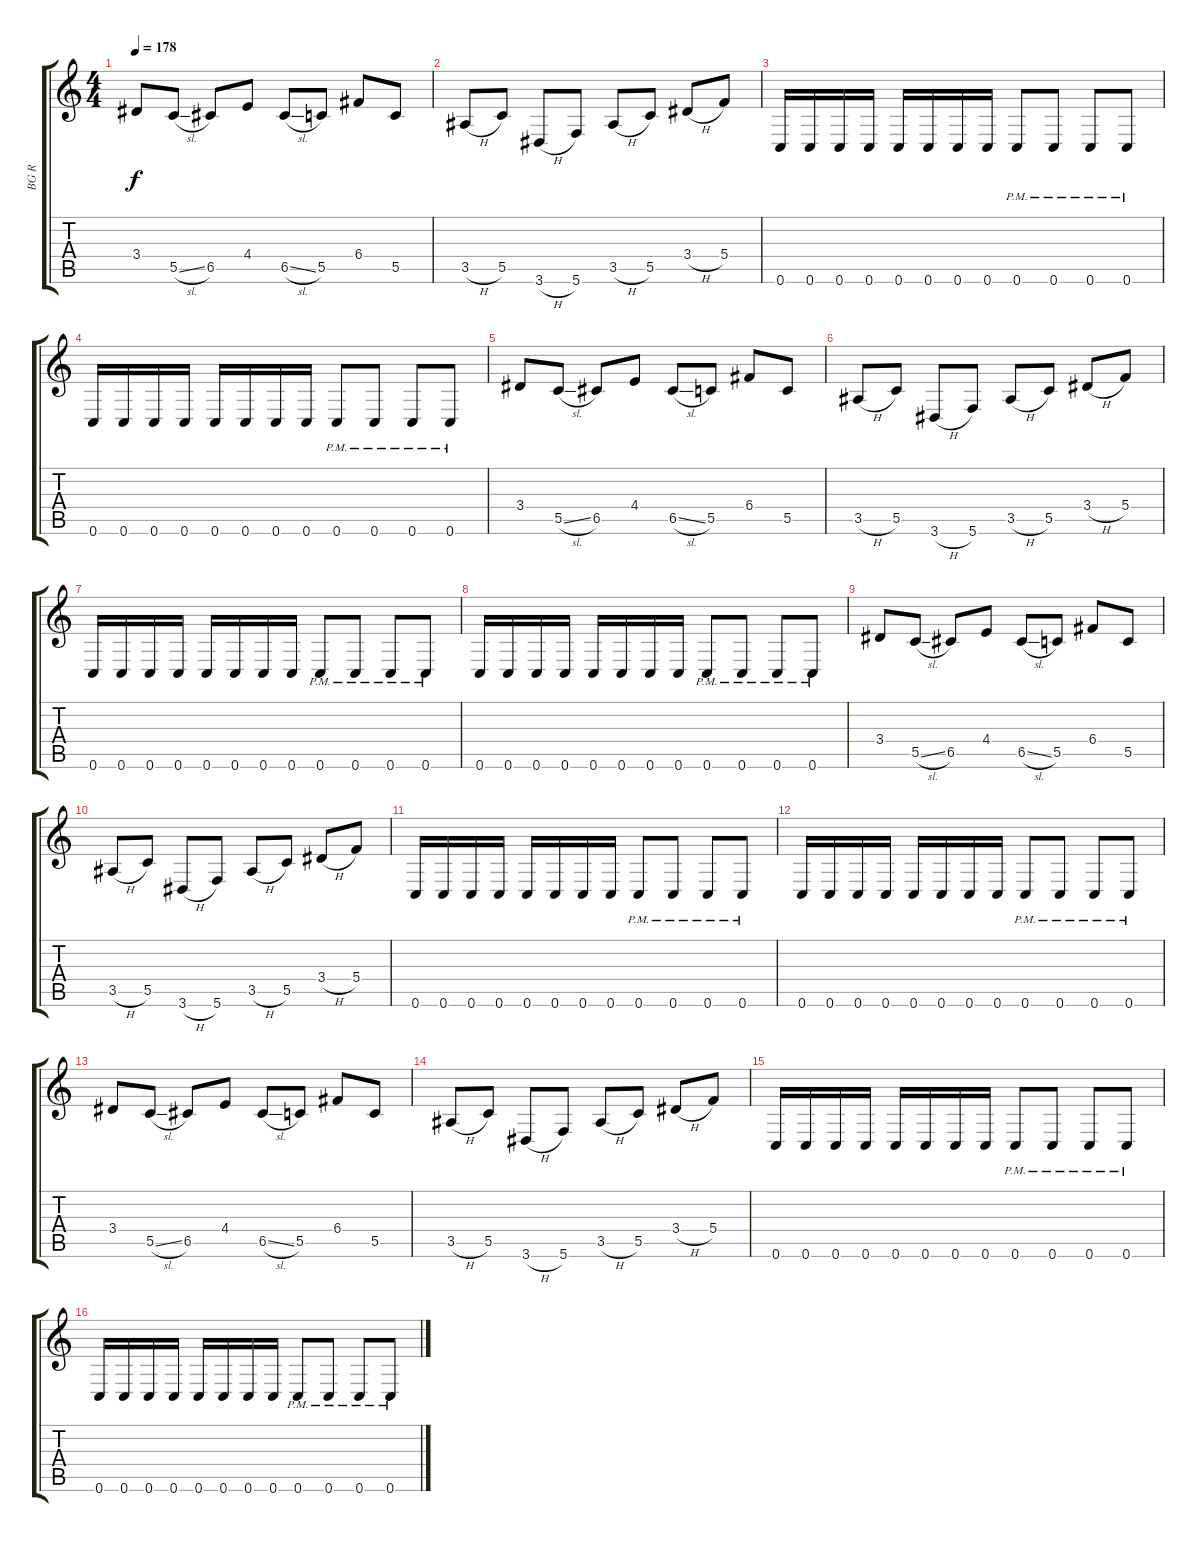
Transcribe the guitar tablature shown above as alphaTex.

\track ("BG R" "BG R") {instrument overdrivenguitar}
\staff {score tabs}
\tuning (D4 A3 F3 C3 G2 C2) {hide}
\ts (4 4)
\tempo 178
\clef g2
\ks c
3.4.8{dy f} 5.5{sl}.8 6.5.8 4.4.8 6.5{sl}.8 5.5.8 6.4.8 5.5.8 |
3.5{h}.8 5.5.8 3.6{h}.8 5.6.8 3.5{h}.8 5.5.8 3.4{h}.8 5.4.8 |
0.6.16 0.6.16 0.6.16 0.6.16 0.6.16 0.6.16 0.6.16 0.6.16 0.6{pm}.8 0.6{pm}.8 0.6{pm}.8 0.6{pm}.8 |
0.6.16 0.6.16 0.6.16 0.6.16 0.6.16 0.6.16 0.6.16 0.6.16 0.6{pm}.8 0.6{pm}.8 0.6{pm}.8 0.6{pm}.8 |
3.4.8 5.5{sl}.8 6.5.8 4.4.8 6.5{sl}.8 5.5.8 6.4.8 5.5.8 |
3.5{h}.8 5.5.8 3.6{h}.8 5.6.8 3.5{h}.8 5.5.8 3.4{h}.8 5.4.8 |
0.6.16 0.6.16 0.6.16 0.6.16 0.6.16 0.6.16 0.6.16 0.6.16 0.6{pm}.8 0.6{pm}.8 0.6{pm}.8 0.6{pm}.8 |
0.6.16 0.6.16 0.6.16 0.6.16 0.6.16 0.6.16 0.6.16 0.6.16 0.6{pm}.8 0.6{pm}.8 0.6{pm}.8 0.6{pm}.8 |
3.4.8 5.5{sl}.8 6.5.8 4.4.8 6.5{sl}.8 5.5.8 6.4.8 5.5.8 |
3.5{h}.8 5.5.8 3.6{h}.8 5.6.8 3.5{h}.8 5.5.8 3.4{h}.8 5.4.8 |
0.6.16 0.6.16 0.6.16 0.6.16 0.6.16 0.6.16 0.6.16 0.6.16 0.6{pm}.8 0.6{pm}.8 0.6{pm}.8 0.6{pm}.8 |
0.6.16 0.6.16 0.6.16 0.6.16 0.6.16 0.6.16 0.6.16 0.6.16 0.6{pm}.8 0.6{pm}.8 0.6{pm}.8 0.6{pm}.8 |
3.4.8 5.5{sl}.8 6.5.8 4.4.8 6.5{sl}.8 5.5.8 6.4.8 5.5.8 |
3.5{h}.8 5.5.8 3.6{h}.8 5.6.8 3.5{h}.8 5.5.8 3.4{h}.8 5.4.8 |
0.6.16 0.6.16 0.6.16 0.6.16 0.6.16 0.6.16 0.6.16 0.6.16 0.6{pm}.8 0.6{pm}.8 0.6{pm}.8 0.6{pm}.8 |
0.6.16 0.6.16 0.6.16 0.6.16 0.6.16 0.6.16 0.6.16 0.6.16 0.6{pm}.8 0.6{pm}.8 0.6{pm}.8 0.6{pm}.8
